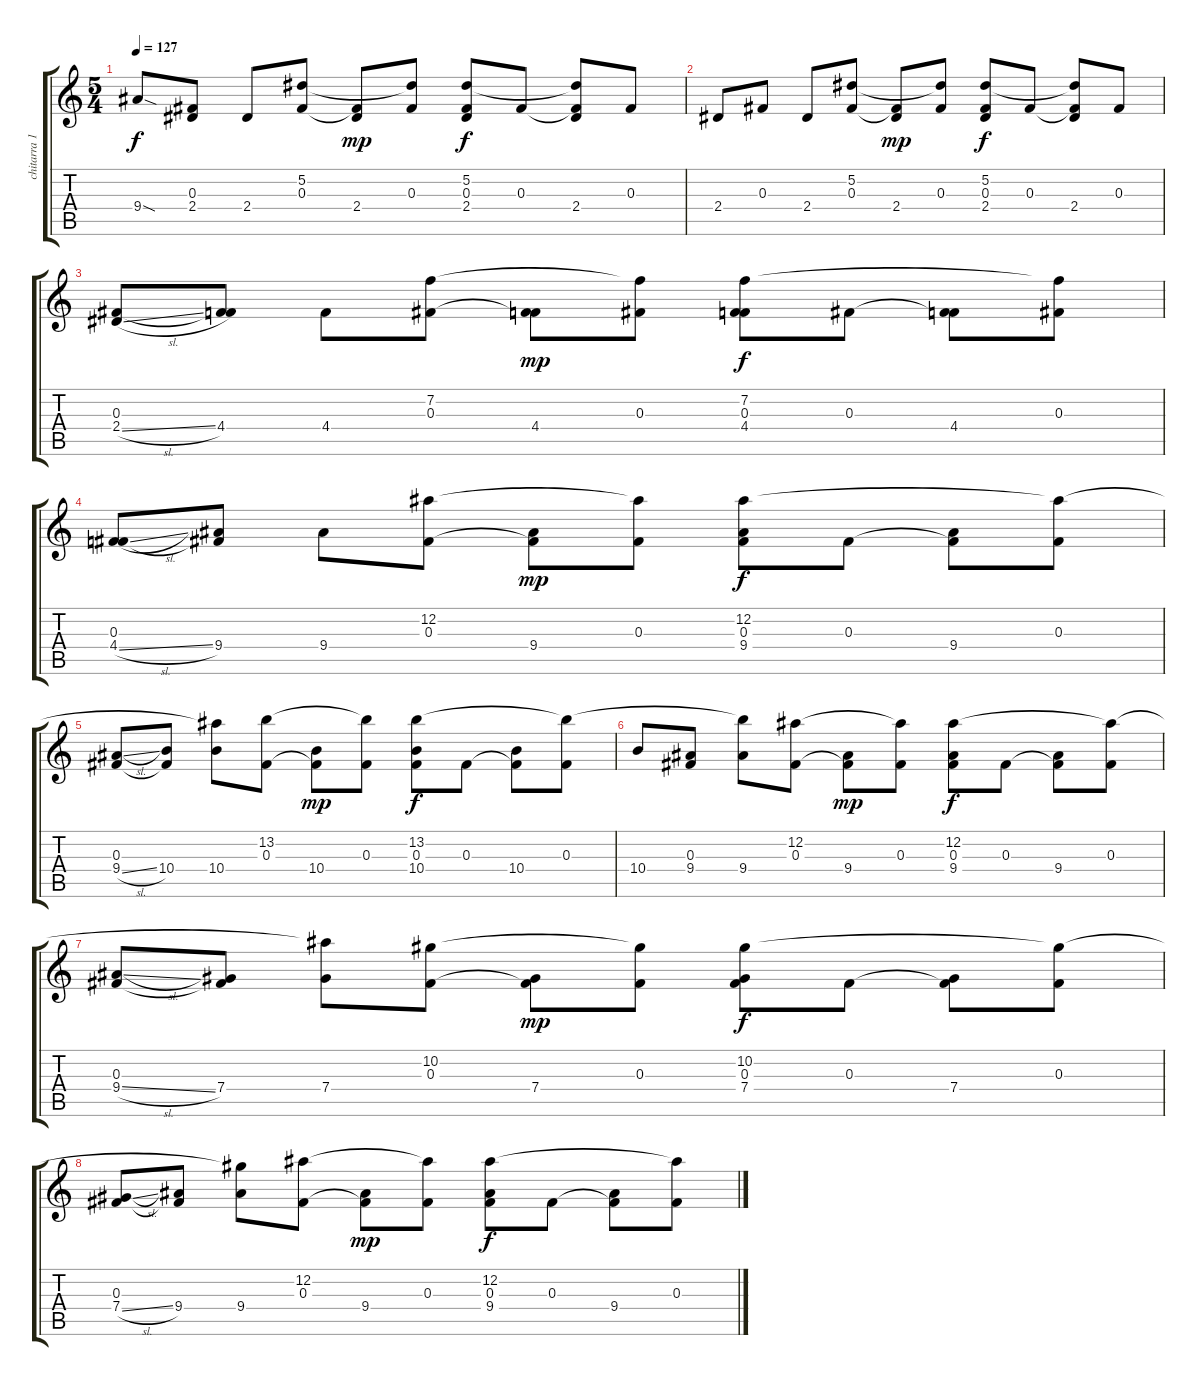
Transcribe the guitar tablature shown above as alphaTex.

\track ("chitarra 1" "chitarra 1") {instrument electricguitarmuted}
\staff {score tabs}
\tuning (Eb4 Bb3 Gb3 Db3 Ab2 Eb2) {hide}
\ts (5 4)
\tempo 127
\clef g2
\ks c
9.4{sod}.8{dy f} (0.3 2.4).8 2.4.8 (5.2 0.3).8 (0.3{t} 2.4).8{dy mp} (5.2{t} 0.3).8 (5.2 0.3 2.4).8{dy f} 0.3.8 (5.2{t} 0.3{t} 2.4).8 0.3.8 |
2.4.8 0.3.8 2.4.8 (5.2 0.3).8 (0.3{t} 2.4).8{dy mp} (5.2{t} 0.3).8 (5.2 0.3 2.4).8{dy f} 0.3.8 (5.2{t} 0.3{t} 2.4).8 0.3.8 |
(0.3 2.4{sl}).8 (0.3{t} 4.4).8 4.4.8 (7.2 0.3).8 (0.3{t} 4.4).8{dy mp} (7.2{t} 0.3).8 (7.2 0.3 4.4).8{dy f} 0.3.8 (0.3{t} 4.4).8 (7.2{t} 0.3).8 |
(0.3 4.4{sl}).8 (0.3{t} 9.4).8 9.4.8 (12.2 0.3).8 (0.3{t} 9.4).8{dy mp} (12.2{t} 0.3).8 (12.2 0.3 9.4).8{dy f} 0.3.8 (0.3{t} 9.4).8 (12.2{t} 0.3).8 |
(0.3 9.4{sl}).8 (0.3{t} 10.4).8 (12.2{t} 10.4).8 (13.2 0.3).8 (0.3{t} 10.4).8{dy mp} (13.2{t} 0.3).8 (13.2 0.3 10.4).8{dy f} 0.3.8 (0.3{t} 10.4).8 (13.2{t} 0.3).8 |
10.4.8 (0.3 9.4).8 (13.2{t} 9.4).8 (12.2 0.3).8 (0.3{t} 9.4).8{dy mp} (12.2{t} 0.3).8 (12.2 0.3 9.4).8{dy f} 0.3.8 (0.3{t} 9.4).8 (12.2{t} 0.3).8 |
(0.3 9.4{sl}).8 (0.3{t} 7.4).8 (12.2{t} 7.4).8 (10.2 0.3).8 (0.3{t} 7.4).8{dy mp} (10.2{t} 0.3).8 (10.2 0.3 7.4).8{dy f} 0.3.8 (0.3{t} 7.4).8 (10.2{t} 0.3).8 |
(0.3 7.4{sl}).8 (0.3{t} 9.4).8 (10.2{t} 9.4).8 (12.2 0.3).8 (0.3{t} 9.4).8{dy mp} (12.2{t} 0.3).8 (12.2 0.3 9.4).8{dy f} 0.3.8 (0.3{t} 9.4).8 (12.2{t} 0.3).8
